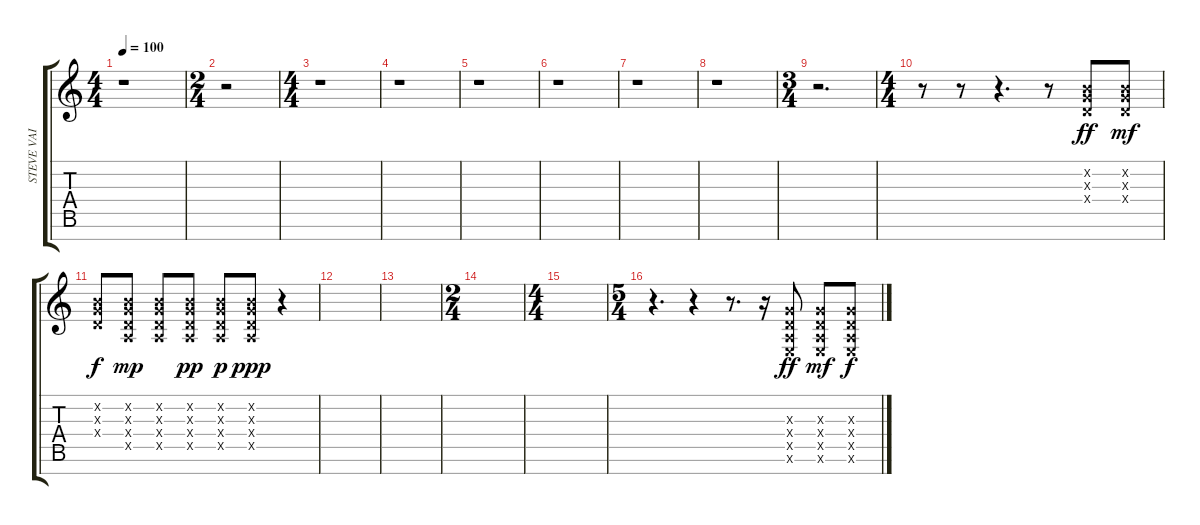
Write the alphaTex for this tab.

\track ("STEVE VAI (PART)" "STEVE VAI ") {instrument overdrivenguitar}
\staff {score tabs}
\tuning (E4 B3 G3 D3 A2 E2 B1) {hide}
\ts (4 4)
\tempo 100
\clef g2
\ks c
r.1{dy fff} |
\ts (2 4)
r.2 |
\ts (4 4)
r.1 |
r.1 |
r.1 |
r.1 |
r.1 |
r.1 |
\ts (3 4)
r.2{d} |
\ts (4 4)
r.8 r.8 r.4{d} r.8 (0.2{x} 0.3{x} 0.4{x}).8{dy ff} (0.2{x} 0.3{x} 0.4{x}).8{dy mf} |
(0.2{x} 0.3{x} 0.4{x}).8{dy f} (0.2{x} 0.3{x} 0.4{x} 0.5{x}).8{dy mp} (0.2{x} 0.3{x} 0.4{x} 0.5{x}).8 (0.2{x} 0.3{x} 0.4{x} 0.5{x}).8{dy pp} (0.2{x} 0.3{x} 0.4{x} 0.5{x}).8{dy p} (0.2{x} 0.3{x} 0.4{x} 0.5{x}).8{dy ppp} r.4 |
|
|
\ts (2 4)
|
\ts (4 4)
|
\ts (5 4)
r.4{d} r.4 r.8{d} r.16 (0.3{x} 0.4{x} 0.5{x} 0.6{x}).8{dy ff} (0.3{x} 0.4{x} 0.5{x} 0.6{x}).8{dy mf} (0.3{x} 0.4{x} 0.5{x} 0.6{x}).8{dy f}
